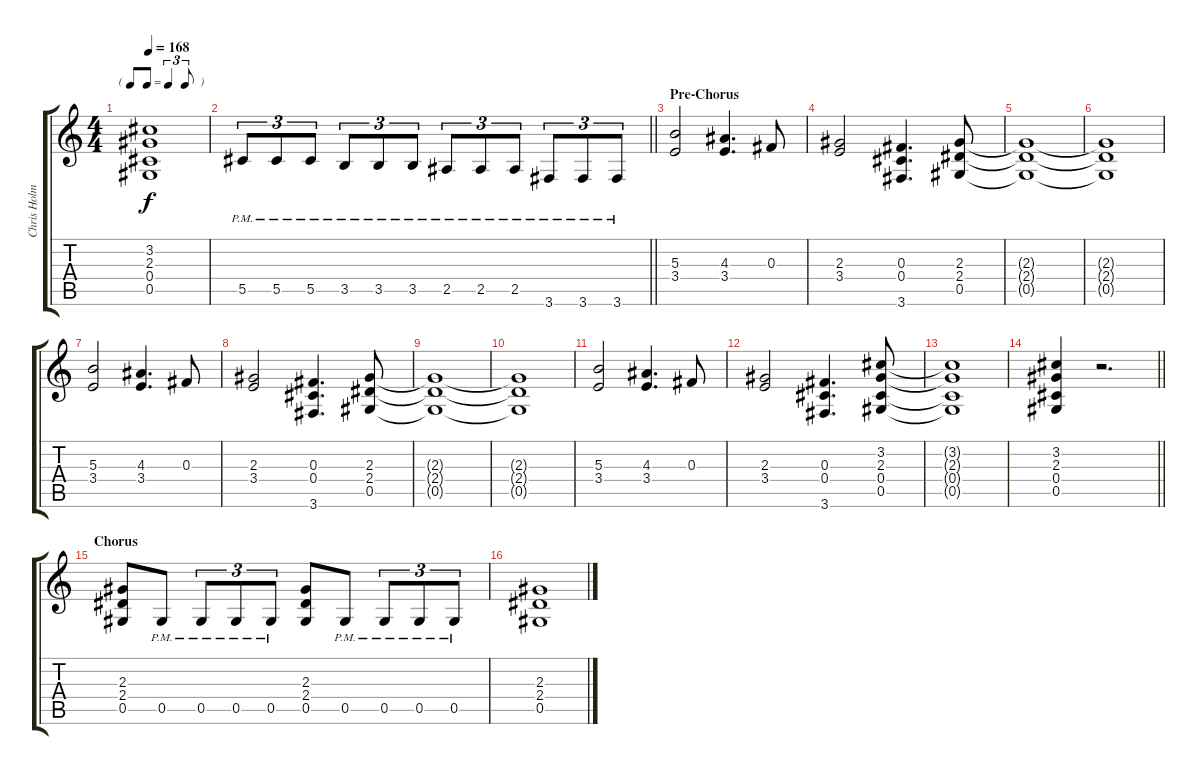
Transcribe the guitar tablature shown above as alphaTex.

\track ("Chris Holmes (lead)" "Chris Holm") {instrument distortionguitar}
\staff {score tabs}
\tuning (Eb4 Bb3 Gb3 Db3 Ab2 Eb2) {hide}
\ts (4 4)
\tf triplet8th
\tempo 168
\clef g2
\ks c
(3.2 2.3 0.4 0.5).1{dy f} |
\barLineRight lightlight
5.5{pm}.8{tu (3 2)} 5.5{pm}.8{tu (3 2)} 5.5{pm}.8{tu (3 2)} 3.5{pm}.8{tu (3 2)} 3.5{pm}.8{tu (3 2)} 3.5{pm}.8{tu (3 2)} 2.5{pm}.8{tu (3 2)} 2.5{pm}.8{tu (3 2)} 2.5{pm}.8{tu (3 2)} 3.6{pm}.8{tu (3 2)} 3.6{pm}.8{tu (3 2)} 3.6{pm}.8{tu (3 2)} |
\section ("" "Pre-Chorus")
(5.3 3.4).2 (4.3 3.4).4{d} 0.3.8 |
(2.3 3.4).2 (0.3 0.4 3.6).4{d} (2.3 2.4 0.5).8 |
(2.3{t} 2.4{t} 0.5{t}).1 |
(2.3{t} 2.4{t} 0.5{t}).1 |
(5.3 3.4).2 (4.3 3.4).4{d} 0.3.8 |
(2.3 3.4).2 (0.3 0.4 3.6).4{d} (2.3 2.4 0.5).8 |
(2.3{t} 2.4{t} 0.5{t}).1 |
(2.3{t} 2.4{t} 0.5{t}).1 |
(5.3 3.4).2 (4.3 3.4).4{d} 0.3.8 |
(2.3 3.4).2 (0.3 0.4 3.6).4{d} (3.2 2.3 0.4 0.5).8 |
(3.2{t} 2.3{t} 0.4{t} 0.5{t}).1 |
\barLineRight lightlight
(3.2 2.3 0.4 0.5).4 r.2{d} |
\section ("" "Chorus")
(2.3 2.4 0.5).8 0.5{pm}.8 0.5{pm}.8{tu (3 2)} 0.5{pm}.8{tu (3 2)} 0.5{pm}.8{tu (3 2)} (2.3 2.4 0.5).8 0.5{pm}.8 0.5{pm}.8{tu (3 2)} 0.5{pm}.8{tu (3 2)} 0.5{pm}.8{tu (3 2)} |
(2.3 2.4 0.5).1
